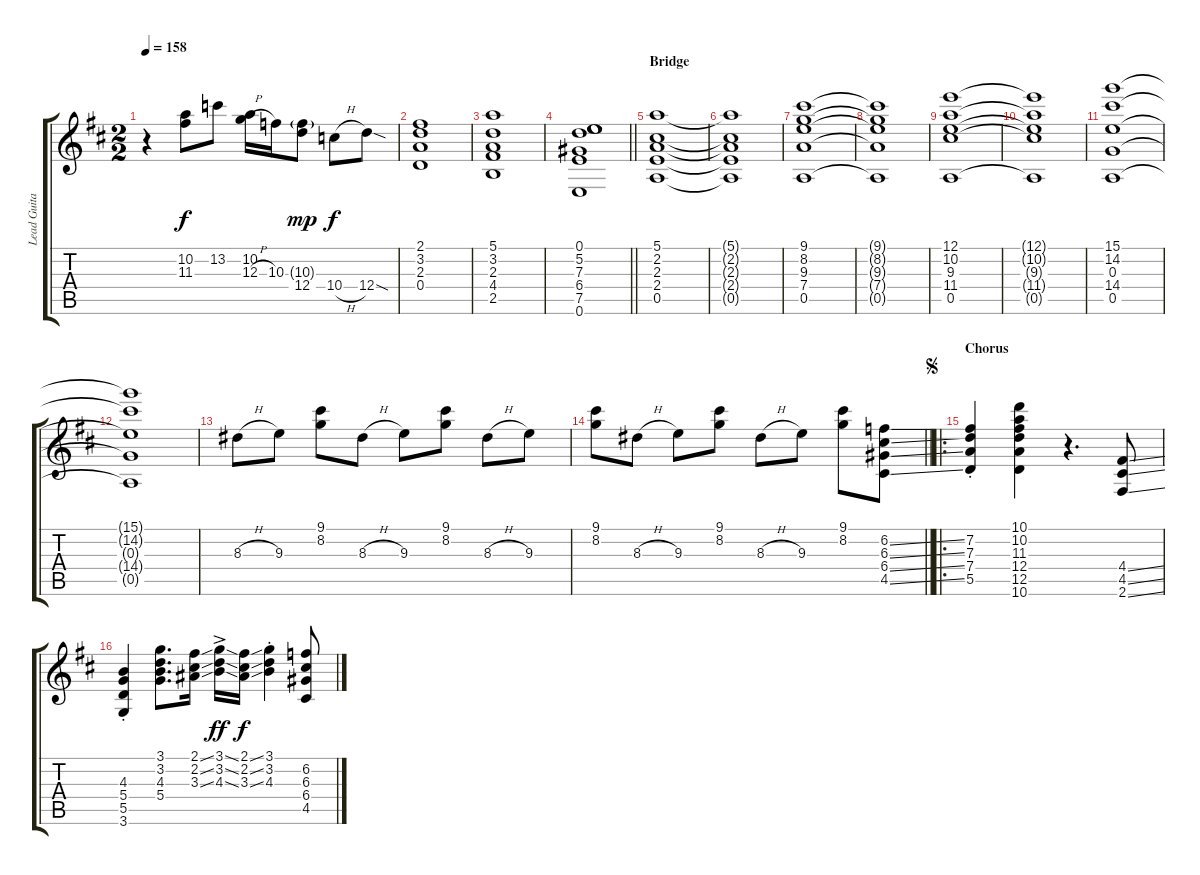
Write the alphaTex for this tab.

\track ("Lead Guitar" "Lead Guita") {instrument overdrivenguitar}
\staff {score tabs}
\tuning (E4 B3 G3 D3 A2 E2) {hide}
\ts (2 2)
\tempo 158
\clef g2
\ks d
r.4{dy f} (10.2 11.3).8 13.2.8 (10.2 12.3{h}).16 10.3.16 (10.3{g} 12.4).8{dy mp} 10.4{h}.8{dy f} 12.4{sod}.8 |
(2.1 3.2 2.3 0.4).1 |
(5.1 3.2 2.3 4.4 2.5).1 |
\barLineRight lightlight
(0.1 5.2 7.3 6.4 7.5 0.6).1 |
\section ("" "Bridge")
(5.1 2.2 2.3 2.4 0.5).1 |
(5.1{t} 2.2{t} 2.3{t} 2.4{t} 0.5{t}).1 |
(9.1 8.2 9.3 7.4 0.5).1 |
(9.1{t} 8.2{t} 9.3{t} 7.4{t} 0.5{t}).1 |
(12.1 10.2 9.3 11.4 0.5).1 |
(12.1{t} 10.2{t} 9.3{t} 11.4{t} 0.5{t}).1 |
(15.1 14.2 0.3 14.4 0.5).1 |
(15.1{t} 14.2{t} 0.3{t} 14.4{t} 0.5{t}).1 |
8.3{h}.8 9.3.8 (9.1 8.2).8 8.3{h}.8 9.3.8 (9.1 8.2).8 8.3{h}.8 9.3.8 |
\barLineRight lightlight
(9.1 8.2).8 8.3{h}.8 9.3.8 (9.1 8.2).8 8.3{h}.8 9.3.8 (9.1 8.2).8 (6.2{ss} 6.3{ss} 6.4{ss} 4.5{ss}).8 |
\ro
\section ("" "Chorus")
\jump segno
(7.2{st} 7.3{st} 7.4{st} 5.5{st}).4 (10.1 10.2 11.3 12.4 12.5 10.6).4 r.4{d} (4.4{ss} 4.5{ss} 2.6{ss}).8 |
(4.3{st} 5.4{st} 5.5{st} 3.6{st}).4 (3.1 3.2 4.3 5.4).8{d} (2.1{ss} 2.2{ss} 3.3{ss}).16 (3.1{ss ac} 3.2{ss ac} 4.3{ss ac}).16{dy ff} (2.1{ss} 2.2{ss} 3.3{ss}).16{dy f} (3.1{st} 3.2{st} 4.3{st}).4 (6.2{ss} 6.3{ss} 6.4{ss} 4.5{ss}).8
